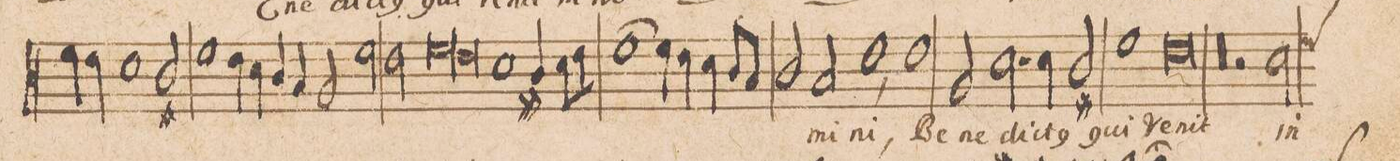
**kern	**text
*I"CANTVS.	*
*clefC3	*
*k[]	*
*met(C|)	*
*M2/1	*
4f\	.
4e\	.
1d	.
2c#X/	.
=12-	=12-
1f	.
4e\	.
4d\	.
4cny/	.
4B/	.
=13-	=13-
2A/	.
2f\	.
2e\	.
*lig	*
1f	.
=14-	=14-
1e	.
*Xlig	*
1d	.
=15-	=15-
4c#X/	.
8d\L	.
8e\J	.
[1f	.
=16-	=16-
4f\]	.
4e\	.
4d\	.
8cny/L	.
8B/J	.
2c/	.
2B/	-mi-
=17-	=17-
1e,<	-ni,
1e	Be-
=18-	=18-
2A/	-ne-
2.d\	-dic-
4d\	-t(us)
2c#X/	qui
=19-	=19-
1f	ve-
0e	-nit
=20-	=20-
00r	.
=21-	=21-
=22-	=22-
2r	.
2d\	in
*custos:f	*
=23-	=23-
*-	*-
